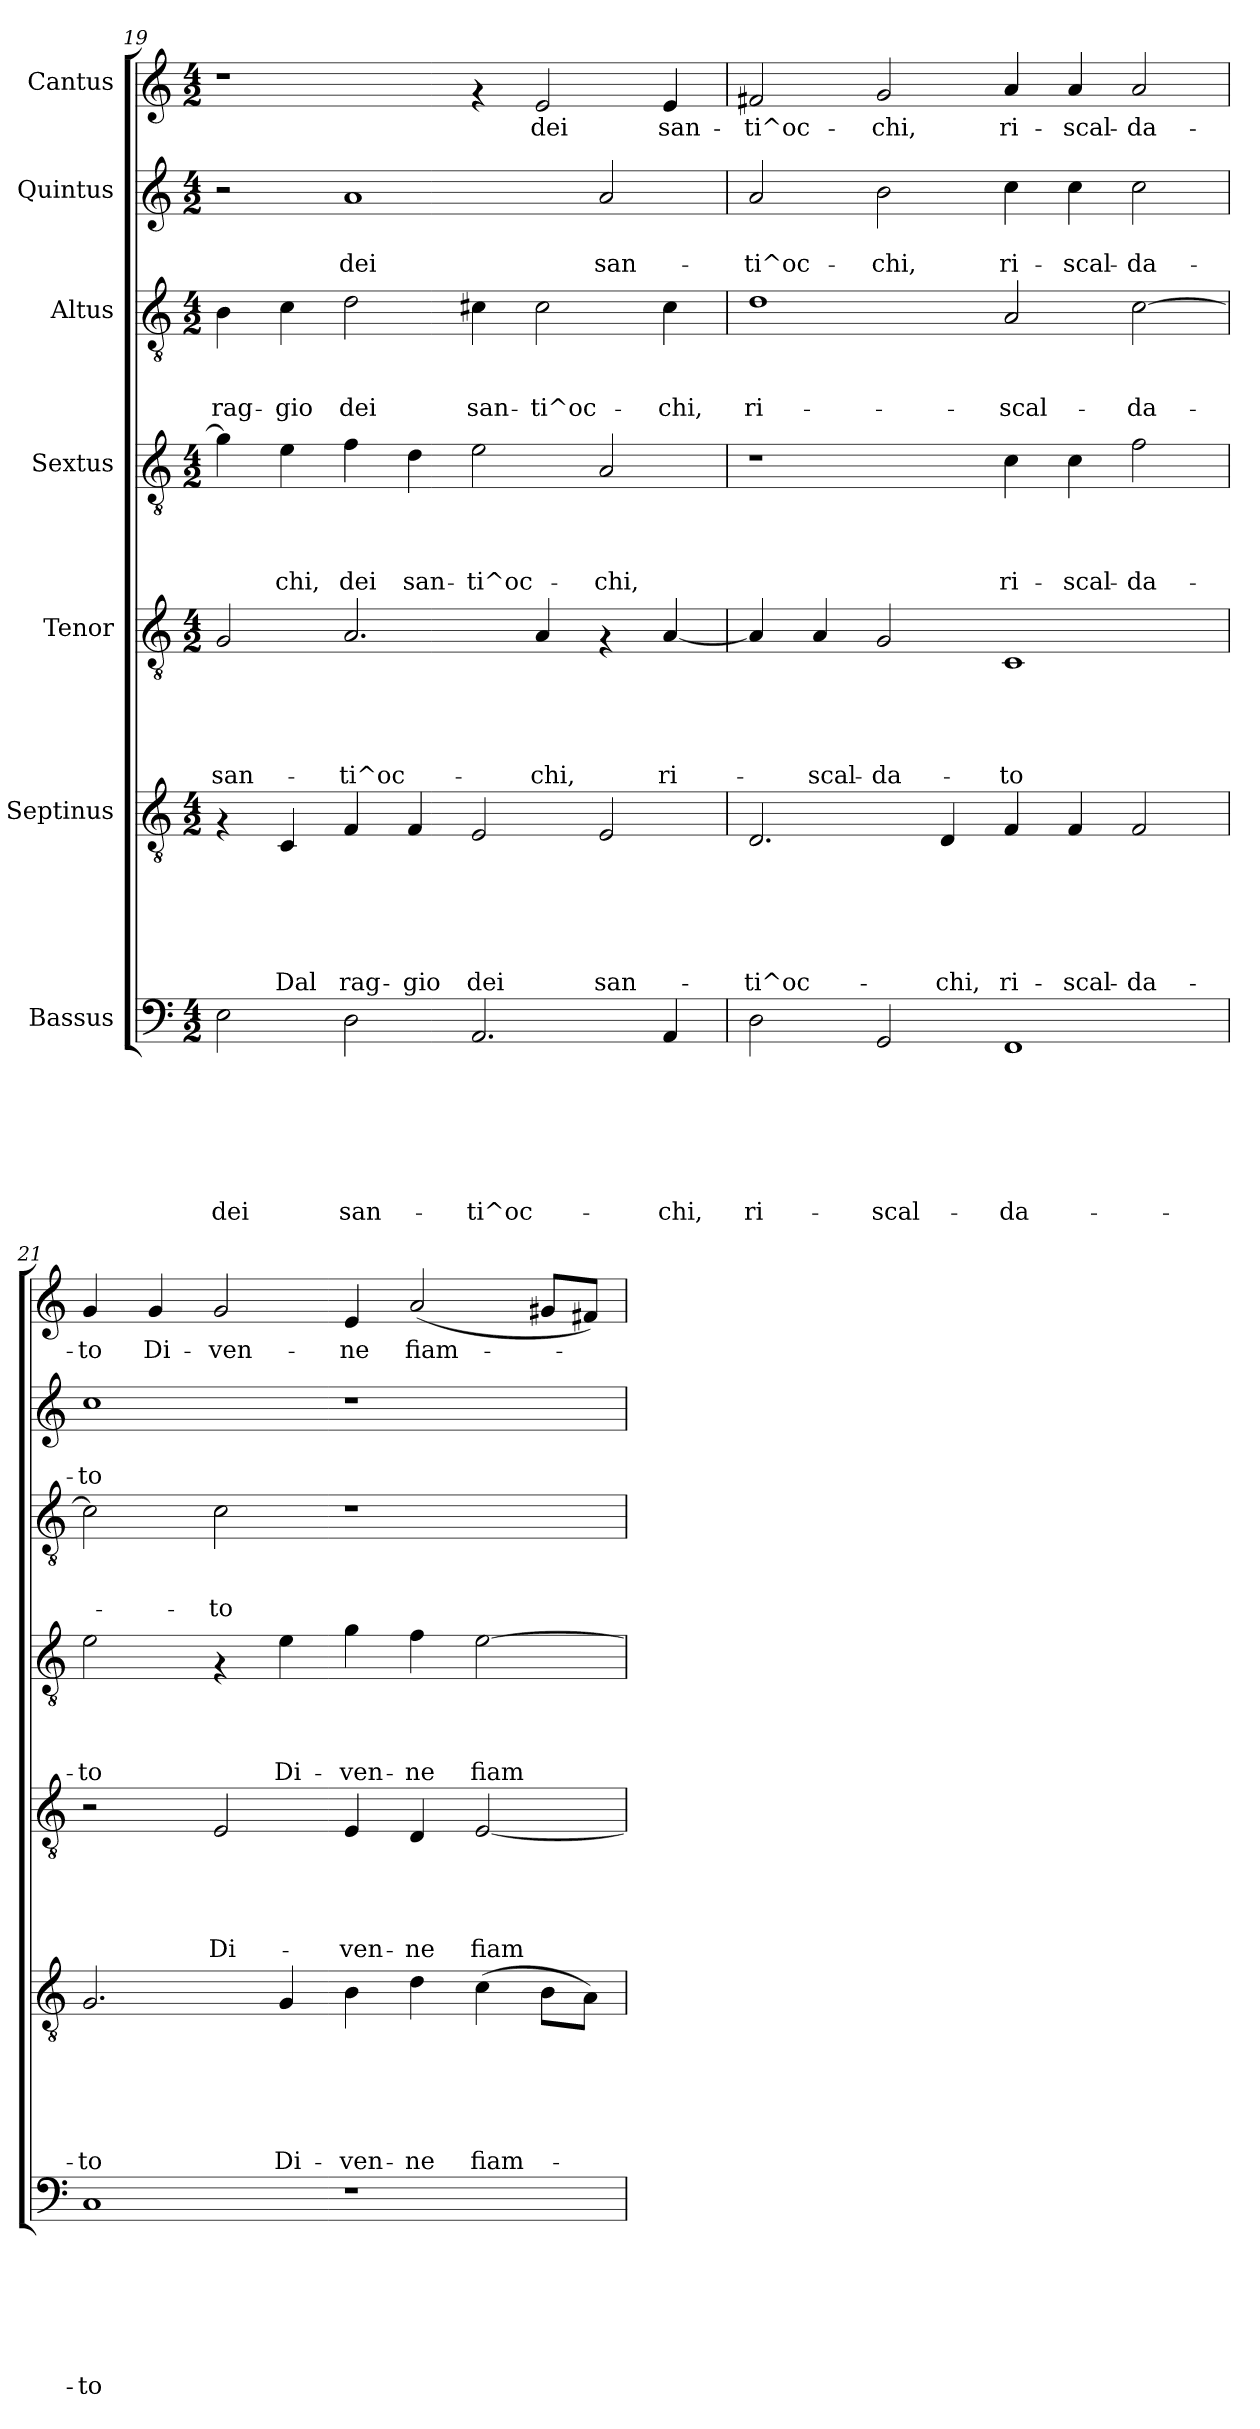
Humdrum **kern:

**kern	**text	**text	**text	**text	**text	**text	**text	**kern	**text	**text	**text	**text	**text	**text	**kern	**text	**text	**text	**text	**text	**kern	**text	**text	**text	**text	**kern	**text	**text	**text	**kern	**text	**text	**kern	**text
*part7	*part7	*part7	*part7	*part7	*part7	*part7	*part7	*part6	*part6	*part6	*part6	*part6	*part6	*part6	*part5	*part5	*part5	*part5	*part5	*part5	*part4	*part4	*part4	*part4	*part4	*part3	*part3	*part3	*part3	*part2	*part2	*part2	*part1	*part1
*staff7	*staff7	*staff7	*staff7	*staff7	*staff7	*staff7	*staff7	*staff6	*staff6	*staff6	*staff6	*staff6	*staff6	*staff6	*staff5	*staff5	*staff5	*staff5	*staff5	*staff5	*staff4	*staff4	*staff4	*staff4	*staff4	*staff3	*staff3	*staff3	*staff3	*staff2	*staff2	*staff2	*staff1	*staff1
*I"Bassus	*	*	*	*	*	*	*	*I"Septinus	*	*	*	*	*	*	*I"Tenor	*	*	*	*	*	*I"Sextus	*	*	*	*	*I"Altus	*	*	*	*I"Quintus	*	*	*I"Cantus	*
!!LO:PB:g=z
*clefF4	*	*	*	*	*	*	*	*clefGv2	*	*	*	*	*	*	*clefGv2	*	*	*	*	*	*clefGv2	*	*	*	*	*clefGv2	*	*	*	*clefG2	*	*	*clefG2	*
*k[]	*	*	*	*	*	*	*	*k[]	*	*	*	*	*	*	*k[]	*	*	*	*	*	*k[]	*	*	*	*	*k[]	*	*	*	*k[]	*	*	*k[]	*
*C:	*	*	*	*	*	*	*	*C:	*	*	*	*	*	*	*C:	*	*	*	*	*	*C:	*	*	*	*	*C:	*	*	*	*C:	*	*	*C:	*
*M4/2	*	*	*	*	*	*	*	*M4/2	*	*	*	*	*	*	*M4/2	*	*	*	*	*	*M4/2	*	*	*	*	*M4/2	*	*	*	*M4/2	*	*	*M4/2	*
=19	=19	=19	=19	=19	=19	=19	=19	=19	=19	=19	=19	=19	=19	=19	=19	=19	=19	=19	=19	=19	=19	=19	=19	=19	=19	=19	=19	=19	=19	=19	=19	=19	=19	=19
!	!	!	!	!	!	!	!LO:LY:b	!	!	!	!	!	!	!	!	!	!	!	!	!LO:LY:b	!	!	!	!	!	!	!	!	!LO:LY:b	!	!	!	!	!
2E\	.	.	.	.	.	.	dei	4rF	.	.	.	.	.	.	2G/	.	.	.	.	san-	4g\]	.	.	.	.	4B\	.	.	rag-	2r	.	.	1r	.
!	!	!	!	!	!	!	!	!	!	!	!	!	!	!LO:LY:b	!	!	!	!	!	!	!	!	!	!	!LO:LY:b	!	!	!	!LO:LY:b	!	!	!	!	!
.	.	.	.	.	.	.	.	4C/	.	.	.	.	.	Dal	.	.	.	.	.	.	4e\	.	.	.	-chi,	4c\	.	.	-gio	.	.	.	.	.
!	!	!	!	!	!	!	!LO:LY:b	!	!	!	!	!	!	!LO:LY:b	!	!	!	!	!	!LO:LY:b	!	!	!	!	!LO:LY:b	!	!	!	!LO:LY:b	!	!	!LO:LY:b	!	!
2D\	.	.	.	.	.	.	san-	4F/	.	.	.	.	.	rag-	2.A/	.	.	.	.	-ti^oc-	4f\	.	.	.	dei	2d\	.	.	dei	1a	.	dei	.	.
!	!	!	!	!	!	!	!	!	!	!	!	!	!	!LO:LY:b	!	!	!	!	!	!	!	!	!	!	!LO:LY:b	!	!	!	!	!	!	!	!	!
.	.	.	.	.	.	.	.	4F/	.	.	.	.	.	-gio	.	.	.	.	.	.	4d\	.	.	.	san-	.	.	.	.	.	.	.	.	.
!	!	!	!	!	!	!	!LO:LY:b	!	!	!	!	!	!	!LO:LY:b	!	!	!	!	!	!	!	!	!	!	!LO:LY:b	!	!	!	!LO:LY:b	!	!	!	!	!
2.AA/	.	.	.	.	.	.	-ti^oc-	2E/	.	.	.	.	.	dei	.	.	.	.	.	.	2e\	.	.	.	-ti^oc-	4c#X\	.	.	san-	.	.	.	4rf	.
!	!	!	!	!	!	!	!	!	!	!	!	!	!	!	!	!	!	!	!	!LO:LY:b	!	!	!	!	!	!	!	!	!LO:LY:b	!	!	!	!	!LO:LY:b
.	.	.	.	.	.	.	.	.	.	.	.	.	.	.	4A/	.	.	.	.	-chi,	.	.	.	.	.	2c#\	.	.	-ti^oc-	.	.	.	2e/	dei
!	!	!	!	!	!	!	!	!	!	!	!	!	!	!LO:LY:b	!	!	!	!	!	!	!	!	!	!	!LO:LY:b	!	!	!	!	!	!	!LO:LY:b	!	!
.	.	.	.	.	.	.	.	2E/	.	.	.	.	.	san-	4rF	.	.	.	.	.	2A/	.	.	.	-chi,	.	.	.	.	2a/	.	san-	.	.
!	!	!	!	!	!	!	!LO:LY:b	!	!	!	!	!	!	!	!	!	!	!	!	!LO:LY:b	!	!	!	!	!	!	!	!	!LO:LY:b	!	!	!	!	!LO:LY:b
4AA/	.	.	.	.	.	.	-chi,	.	.	.	.	.	.	.	[<4A/	.	.	.	.	ri-	.	.	.	.	.	4c#\	.	.	-chi,	.	.	.	4e/	san-
=20	=20	=20	=20	=20	=20	=20	=20	=20	=20	=20	=20	=20	=20	=20	=20	=20	=20	=20	=20	=20	=20	=20	=20	=20	=20	=20	=20	=20	=20	=20	=20	=20	=20	=20
!	!	!	!	!	!	!	!LO:LY:b	!	!	!	!	!	!	!LO:LY:b	!	!	!	!	!	!	!	!	!	!	!	!	!	!	!LO:LY:b	!	!	!LO:LY:b	!	!LO:LY:b
2D\	.	.	.	.	.	.	ri-	2.D/	.	.	.	.	.	-ti^oc-	4A/]	.	.	.	.	.	1r	.	.	.	.	1d	.	.	ri-	2a/	.	-ti^oc-	2f#X/	-ti^oc-
!	!	!	!	!	!	!	!	!	!	!	!	!	!	!	!	!	!	!	!	!LO:LY:b	!	!	!	!	!	!	!	!	!	!	!	!	!	!
.	.	.	.	.	.	.	.	.	.	.	.	.	.	.	4A/	.	.	.	.	-scal-	.	.	.	.	.	.	.	.	.	.	.	.	.	.
!	!	!	!	!	!	!	!LO:LY:b	!	!	!	!	!	!	!	!	!	!	!	!	!LO:LY:b	!	!	!	!	!	!	!	!	!	!	!	!LO:LY:b	!	!LO:LY:b
2GG/	.	.	.	.	.	.	-scal-	.	.	.	.	.	.	.	2G/	.	.	.	.	-da-	.	.	.	.	.	.	.	.	.	2b\	.	-chi,	2g/	-chi,
!	!	!	!	!	!	!	!	!	!	!	!	!	!	!LO:LY:b	!	!	!	!	!	!	!	!	!	!	!	!	!	!	!	!	!	!	!	!
.	.	.	.	.	.	.	.	4D/	.	.	.	.	.	-chi,	.	.	.	.	.	.	.	.	.	.	.	.	.	.	.	.	.	.	.	.
!	!	!	!	!	!	!	!LO:LY:b	!	!	!	!	!	!	!LO:LY:b	!	!	!	!	!	!LO:LY:b	!	!	!	!	!LO:LY:b	!	!	!	!LO:LY:b	!	!	!LO:LY:b	!	!LO:LY:b
1FF	.	.	.	.	.	.	-da-	4F/	.	.	.	.	.	ri-	1C	.	.	.	.	-to	4c\	.	.	.	ri-	2A/	.	.	-scal-	4cc\	.	ri-	4a/	ri-
!	!	!	!	!	!	!	!	!	!	!	!	!	!	!LO:LY:b	!	!	!	!	!	!	!	!	!	!	!LO:LY:b	!	!	!	!	!	!	!LO:LY:b	!	!LO:LY:b
.	.	.	.	.	.	.	.	4F/	.	.	.	.	.	-scal-	.	.	.	.	.	.	4c\	.	.	.	-scal-	.	.	.	.	4cc\	.	-scal-	4a/	-scal-
!	!	!	!	!	!	!	!	!	!	!	!	!	!	!LO:LY:b	!	!	!	!	!	!	!	!	!	!	!LO:LY:b	!	!	!	!LO:LY:b	!	!	!LO:LY:b	!	!LO:LY:b
.	.	.	.	.	.	.	.	2F/	.	.	.	.	.	-da-	.	.	.	.	.	.	2f\	.	.	.	-da-	[>2c\	.	.	-da-	2cc\	.	-da-	2a/	-da-
=21	=21	=21	=21	=21	=21	=21	=21	=21	=21	=21	=21	=21	=21	=21	=21	=21	=21	=21	=21	=21	=21	=21	=21	=21	=21	=21	=21	=21	=21	=21	=21	=21	=21	=21
!	!	!	!	!	!	!	!LO:LY:b	!	!	!	!	!	!	!LO:LY:b	!	!	!	!	!	!	!	!	!	!	!LO:LY:b	!	!	!	!	!	!	!LO:LY:b	!	!LO:LY:b
1C	.	.	.	.	.	.	-to	2.G/	.	.	.	.	.	-to	2r	.	.	.	.	.	2e\	.	.	.	-to	2c\]	.	.	.	1cc	.	-to	4g/	-to
!	!	!	!	!	!	!	!	!	!	!	!	!	!	!	!	!	!	!	!	!	!	!	!	!	!	!	!	!	!	!	!	!	!	!LO:LY:b
.	.	.	.	.	.	.	.	.	.	.	.	.	.	.	.	.	.	.	.	.	.	.	.	.	.	.	.	.	.	.	.	.	4g/	Di-
!	!	!	!	!	!	!	!	!	!	!	!	!	!	!	!	!	!	!	!	!LO:LY:b	!	!	!	!	!	!	!	!	!LO:LY:b	!	!	!	!	!LO:LY:b
.	.	.	.	.	.	.	.	.	.	.	.	.	.	.	2E/	.	.	.	.	Di-	4rF	.	.	.	.	2c\	.	.	-to	.	.	.	2g/	-ven-
!	!	!	!	!	!	!	!	!	!	!	!	!	!	!LO:LY:b	!	!	!	!	!	!	!	!	!	!	!LO:LY:b	!	!	!	!	!	!	!	!	!
.	.	.	.	.	.	.	.	4G/	.	.	.	.	.	Di-	.	.	.	.	.	.	4e\	.	.	.	Di-	.	.	.	.	.	.	.	.	.
!	!	!	!	!	!	!	!	!	!	!	!	!	!	!LO:LY:b	!	!	!	!	!	!LO:LY:b	!	!	!	!	!LO:LY:b	!	!	!	!	!	!	!	!	!LO:LY:b
1r	.	.	.	.	.	.	.	4B\	.	.	.	.	.	-ven-	4E/	.	.	.	.	-ven-	4g\	.	.	.	-ven-	1r	.	.	.	1r	.	.	4e/	-ne
!	!	!	!	!	!	!	!	!	!	!	!	!	!	!LO:LY:b	!	!	!	!	!	!LO:LY:b	!	!	!	!	!LO:LY:b	!	!	!	!	!	!	!	!	!LO:LY:b
.	.	.	.	.	.	.	.	4d\	.	.	.	.	.	-ne	4D/	.	.	.	.	-ne	4f\	.	.	.	-ne	.	.	.	.	.	.	.	(<2a/	fiam-
!	!	!	!	!	!	!	!	!	!	!	!	!	!	!LO:LY:b	!	!	!	!	!	!LO:LY:b	!	!	!	!	!LO:LY:b	!	!	!	!	!	!	!	!	!
.	.	.	.	.	.	.	.	(>4c\	.	.	.	.	.	fiam-	[>2E/	.	.	.	.	fiam-	[>2e\	.	.	.	fiam-	.	.	.	.	.	.	.	.	.
.	.	.	.	.	.	.	.	8B\L	.	.	.	.	.	.	.	.	.	.	.	.	.	.	.	.	.	.	.	.	.	.	.	.	8g#X/L	.
.	.	.	.	.	.	.	.	8A\J)	.	.	.	.	.	.	.	.	.	.	.	.	.	.	.	.	.	.	.	.	.	.	.	.	8f#X/J)	.
=	=	=	=	=	=	=	=	=	=	=	=	=	=	=	=	=	=	=	=	=	=	=	=	=	=	=	=	=	=	=	=	=	=	=
*-	*-	*-	*-	*-	*-	*-	*-	*-	*-	*-	*-	*-	*-	*-	*-	*-	*-	*-	*-	*-	*-	*-	*-	*-	*-	*-	*-	*-	*-	*-	*-	*-	*-	*-
